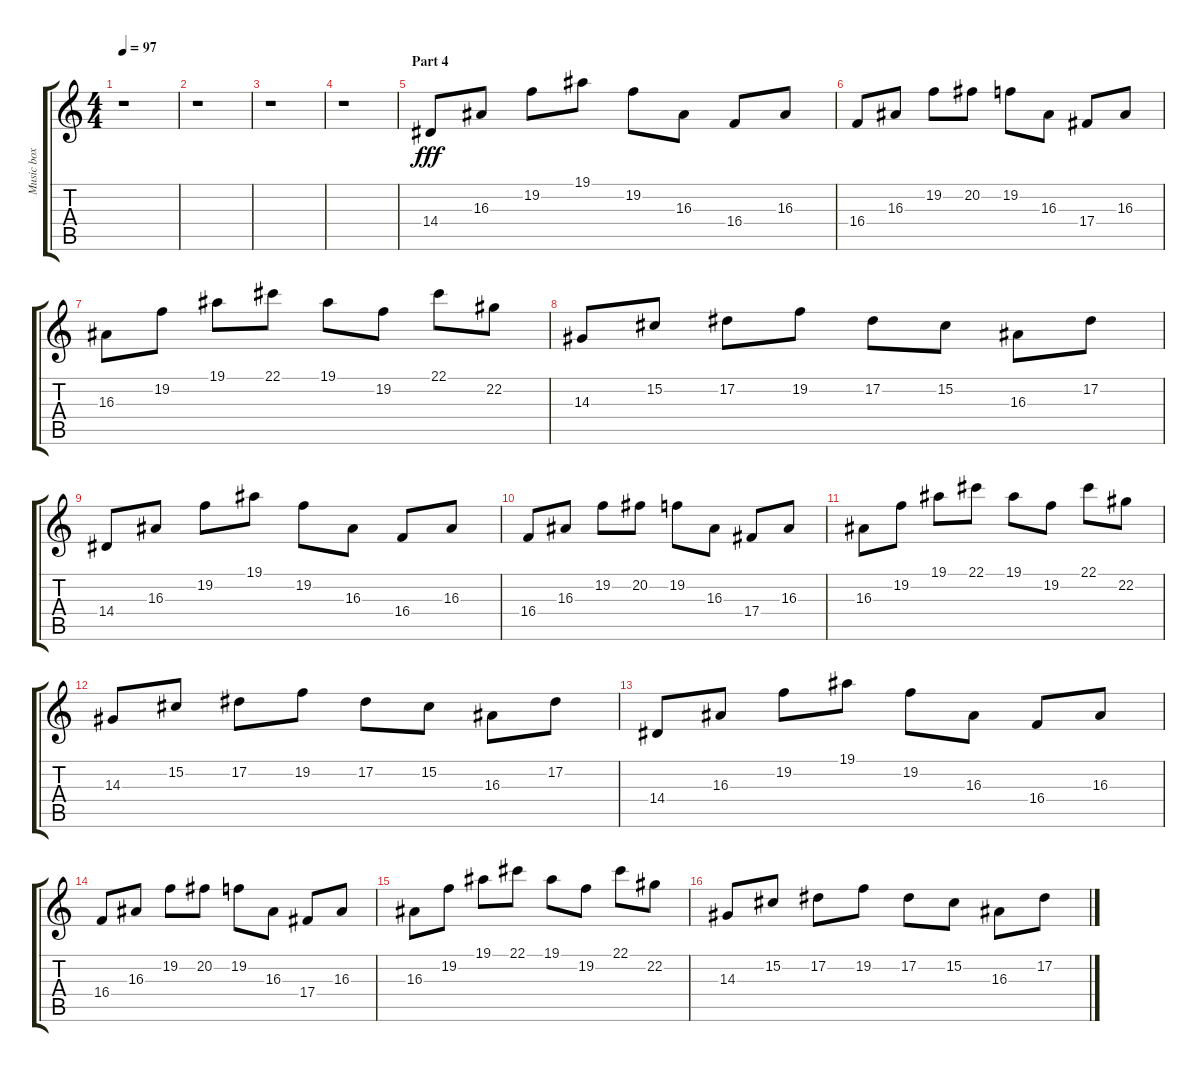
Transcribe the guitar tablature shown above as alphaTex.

\track ("Music box" "Music box") {instrument musicbox}
\staff {score tabs}
\tuning (Eb4 Bb3 Gb3 Db3 Ab2 Eb2) {hide}
\ts (4 4)
\tempo 97
\clef g2
\ks c
r.1{dy fff} |
r.1 |
r.1 |
r.1 |
\section ("" "Part 4")
14.4.8{instrument musicbox} 16.3.8 19.2.8 19.1.8 19.2.8 16.3.8 16.4.8 16.3.8 |
16.4.8 16.3.8 19.2.8 20.2.8 19.2.8 16.3.8 17.4.8 16.3.8 |
16.3.8 19.2.8 19.1.8 22.1.8 19.1.8 19.2.8 22.1.8 22.2.8 |
14.3.8 15.2.8 17.2.8 19.2.8 17.2.8 15.2.8 16.3.8 17.2.8 |
14.4.8 16.3.8 19.2.8 19.1.8 19.2.8 16.3.8 16.4.8 16.3.8 |
16.4.8 16.3.8 19.2.8 20.2.8 19.2.8 16.3.8 17.4.8 16.3.8 |
16.3.8 19.2.8 19.1.8 22.1.8 19.1.8 19.2.8 22.1.8 22.2.8 |
14.3.8 15.2.8 17.2.8 19.2.8 17.2.8 15.2.8 16.3.8 17.2.8 |
14.4.8 16.3.8 19.2.8 19.1.8 19.2.8 16.3.8 16.4.8 16.3.8 |
16.4.8 16.3.8 19.2.8 20.2.8 19.2.8 16.3.8 17.4.8 16.3.8 |
16.3.8 19.2.8 19.1.8 22.1.8 19.1.8 19.2.8 22.1.8 22.2.8 |
14.3.8 15.2.8 17.2.8 19.2.8 17.2.8 15.2.8 16.3.8 17.2.8
